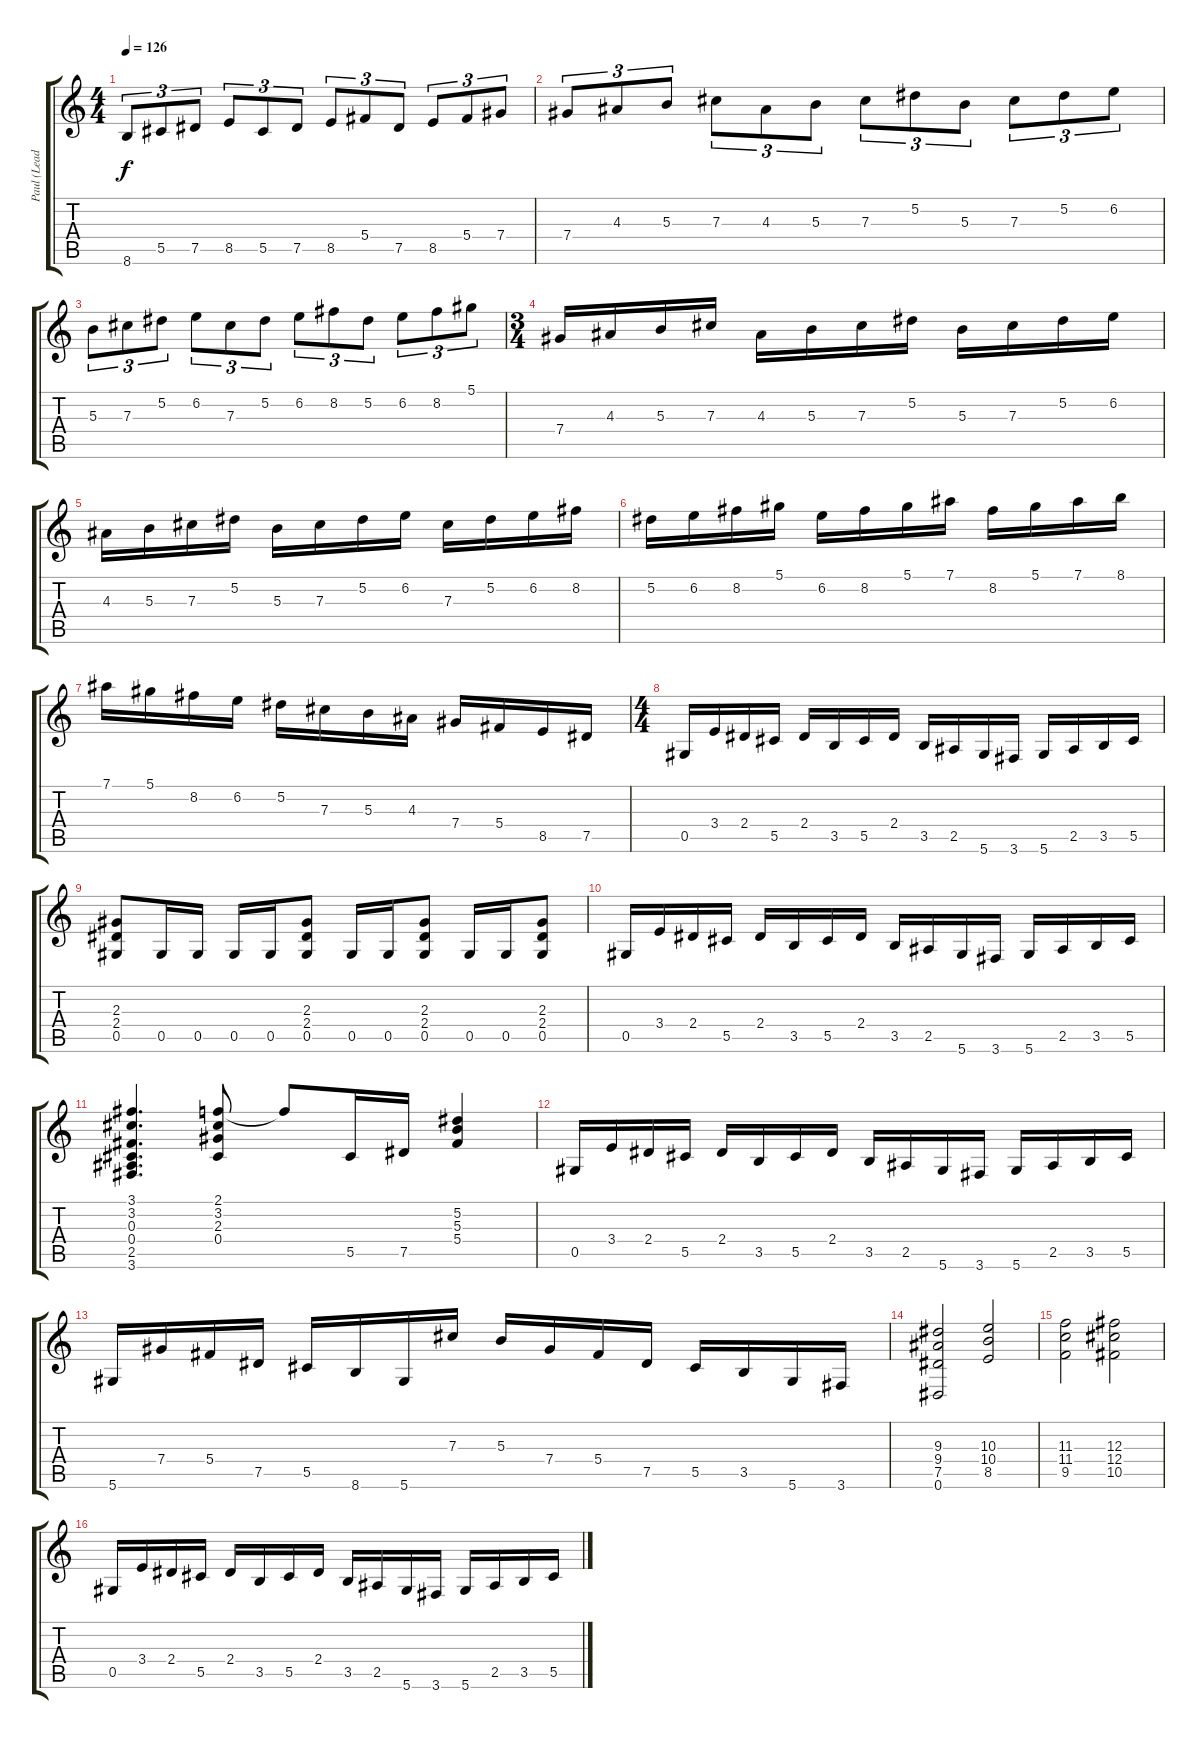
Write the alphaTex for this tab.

\track ("Paul (Lead)" "Paul (Lead") {instrument distortionguitar}
\staff {score tabs}
\tuning (Eb4 Bb3 Gb3 Db3 Ab2 Eb2) {hide}
\ts (4 4)
\tempo 126
\clef g2
\ks c
8.6.8{tu (3 2) dy f} 5.5.8{tu (3 2)} 7.5.8{tu (3 2)} 8.5.8{tu (3 2)} 5.5.8{tu (3 2)} 7.5.8{tu (3 2)} 8.5.8{tu (3 2)} 5.4.8{tu (3 2)} 7.5.8{tu (3 2)} 8.5.8{tu (3 2)} 5.4.8{tu (3 2)} 7.4.8{tu (3 2)} |
7.4.8{tu (3 2)} 4.3.8{tu (3 2)} 5.3.8{tu (3 2)} 7.3.8{tu (3 2)} 4.3.8{tu (3 2)} 5.3.8{tu (3 2)} 7.3.8{tu (3 2)} 5.2.8{tu (3 2)} 5.3.8{tu (3 2)} 7.3.8{tu (3 2)} 5.2.8{tu (3 2)} 6.2.8{tu (3 2)} |
5.3.8{tu (3 2)} 7.3.8{tu (3 2)} 5.2.8{tu (3 2)} 6.2.8{tu (3 2)} 7.3.8{tu (3 2)} 5.2.8{tu (3 2)} 6.2.8{tu (3 2)} 8.2.8{tu (3 2)} 5.2.8{tu (3 2)} 6.2.8{tu (3 2)} 8.2.8{tu (3 2)} 5.1.8{tu (3 2)} |
\ts (3 4)
7.4.16 4.3.16 5.3.16 7.3.16 4.3.16 5.3.16 7.3.16 5.2.16 5.3.16 7.3.16 5.2.16 6.2.16 |
4.3.16 5.3.16 7.3.16 5.2.16 5.3.16 7.3.16 5.2.16 6.2.16 7.3.16 5.2.16 6.2.16 8.2.16 |
5.2.16 6.2.16 8.2.16 5.1.16 6.2.16 8.2.16 5.1.16 7.1.16 8.2.16 5.1.16 7.1.16 8.1.16 |
7.1.16 5.1.16 8.2.16 6.2.16 5.2.16 7.3.16 5.3.16 4.3.16 7.4.16 5.4.16 8.5.16 7.5.16 |
\ts (4 4)
0.5.16 3.4.16 2.4.16 5.5.16 2.4.16 3.5.16 5.5.16 2.4.16 3.5.16 2.5.16 5.6.16 3.6.16 5.6.16 2.5.16 3.5.16 5.5.16 |
(2.3 2.4 0.5).8 0.5.16 0.5.16 0.5.16 0.5.16 (2.3 2.4 0.5).8 0.5.16 0.5.16 (2.3 2.4 0.5).8 0.5.16 0.5.16 (2.3 2.4 0.5).8 |
0.5.16 3.4.16 2.4.16 5.5.16 2.4.16 3.5.16 5.5.16 2.4.16 3.5.16 2.5.16 5.6.16 3.6.16 5.6.16 2.5.16 3.5.16 5.5.16 |
(3.1 3.2 0.3 0.4 2.5 3.6).4{d} (2.1 3.2 2.3 0.4).8 2.1{t}.8 5.5.16 7.5.16 (5.2 5.3 5.4).4 |
0.5.16 3.4.16 2.4.16 5.5.16 2.4.16 3.5.16 5.5.16 2.4.16 3.5.16 2.5.16 5.6.16 3.6.16 5.6.16 2.5.16 3.5.16 5.5.16 |
5.6.16 7.4.16 5.4.16 7.5.16 5.5.16 8.6.16 5.6.16 7.3.16 5.3.16 7.4.16 5.4.16 7.5.16 5.5.16 3.5.16 5.6.16 3.6.16 |
(9.3 9.4 7.5 0.6).2 (10.3 10.4 8.5).2 |
(11.3 11.4 9.5).2 (12.3 12.4 10.5).2 |
0.5.16 3.4.16 2.4.16 5.5.16 2.4.16 3.5.16 5.5.16 2.4.16 3.5.16 2.5.16 5.6.16 3.6.16 5.6.16 2.5.16 3.5.16 5.5.16
